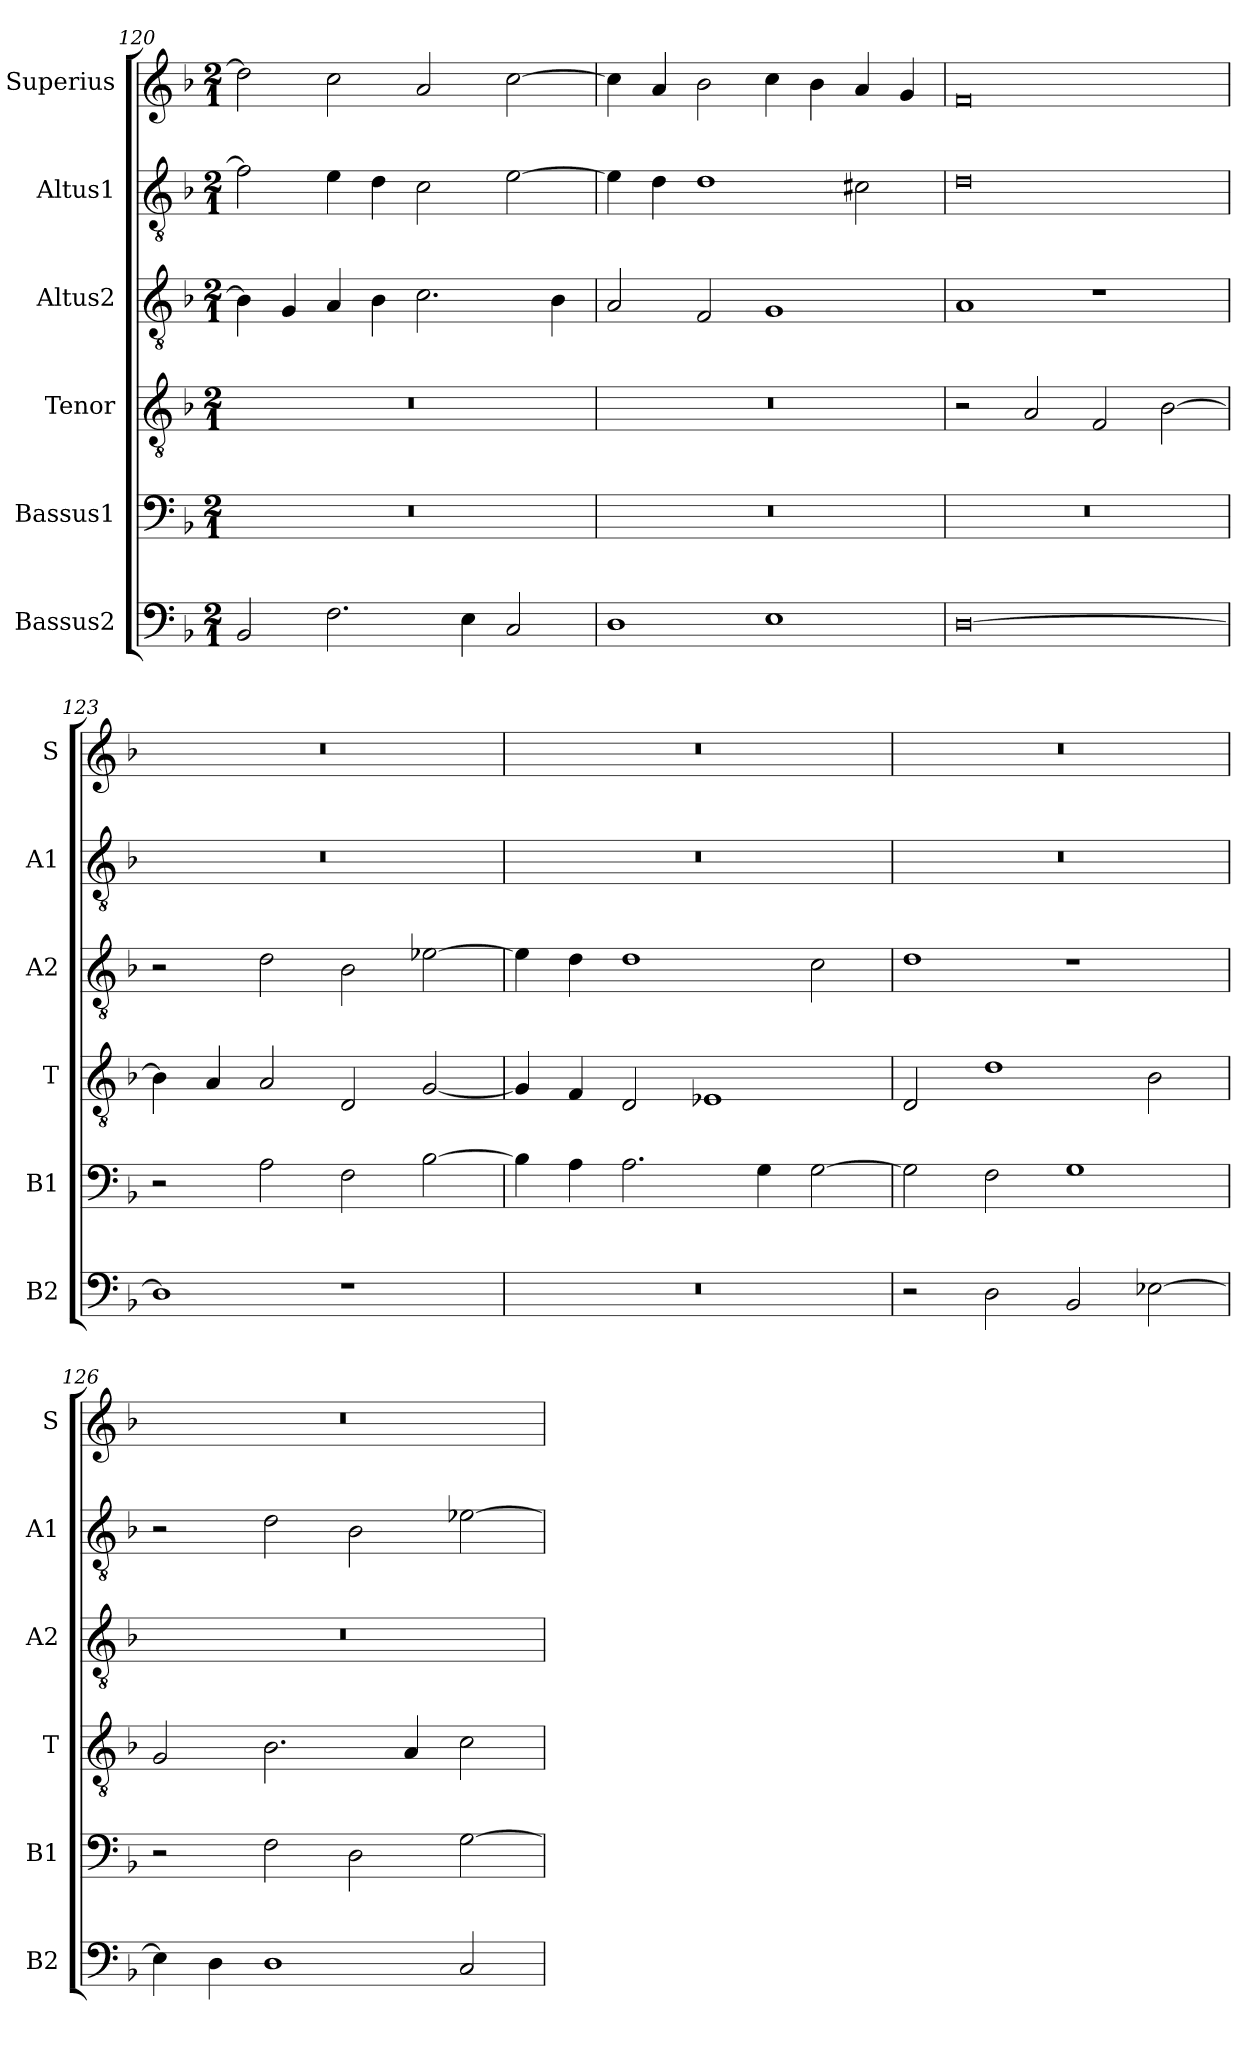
**kern	**kern	**kern	**kern	**kern	**kern
*part6	*part5	*part4	*part3	*part2	*part1
*staff6	*staff5	*staff4	*staff3	*staff2	*staff1
*I"Bassus2	*I"Bassus1	*I"Tenor	*I"Altus2	*I"Altus1	*I"Superius
*I'B2	*I'B1	*I'T	*I'A2	*I'A1	*I'S
*clefF4	*clefF4	*clefGv2	*clefGv2	*clefGv2	*clefG2
*k[b-]	*k[b-]	*k[b-]	*k[b-]	*k[b-]	*k[b-]
*M2/1	*M2/1	*M2/1	*M2/1	*M2/1	*M2/1
=120	=120	=120	=120	=120	=120
2BB-/	0r	0r	4B-\]	2f\]	2dd\]
.	.	.	4G/	.	.
2.F\	.	.	4A/	4e\	2cc\
.	.	.	4B-\	4d\	.
.	.	.	2.c\	2c\	2a/
4E\	.	.	.	.	.
2C/	.	.	.	[2e\	[2cc\
.	.	.	4B-\	.	.
=121	=121	=121	=121	=121	=121
1D	0r	0r	2A/	4e\]	4cc\]
.	.	.	.	4d\	4a/
.	.	.	2F/	1d	2b-\
1E	.	.	1G	.	4cc\
.	.	.	.	.	4b-\
.	.	.	.	2c#X\	4a/
.	.	.	.	.	4g/
=122	=122	=122	=122	=122	=122
[0D	0r	2r	1A	0d	0f
.	.	2A/	.	.	.
.	.	2F/	1r	.	.
.	.	[2B-\	.	.	.
=123	=123	=123	=123	=123	=123
1D]	2r	4B-\]	2r	0r	0r
.	.	4A/	.	.	.
.	2A\	2A/	2d\	.	.
1r	2F\	2D/	2B-\	.	.
.	[2B-\	[2G/	[2e-X\	.	.
=124	=124	=124	=124	=124	=124
0r	4B-\]	4G/]	4e-\]	0r	0r
.	4A\	4F/	4d\	.	.
.	2.A\	2D/	1d	.	.
.	.	1E-X	.	.	.
.	4G\	.	.	.	.
.	[2G\	.	2c\	.	.
=125	=125	=125	=125	=125	=125
2r	2G\]	2D/	1d	0r	0r
2D\	2F\	1d	.	.	.
2BB-/	1G	.	1r	.	.
[2E-X\	.	2B-\	.	.	.
=126	=126	=126	=126	=126	=126
4E-\]	2r	2G/	0r	2r	0r
4D\	.	.	.	.	.
1D	2F\	2.B-\	.	2d\	.
.	2D\	.	.	2B-\	.
.	.	4A/	.	.	.
2C/	[2G\	2c\	.	[2e-X\	.
=	=	=	=	=	=
*-	*-	*-	*-	*-	*-
